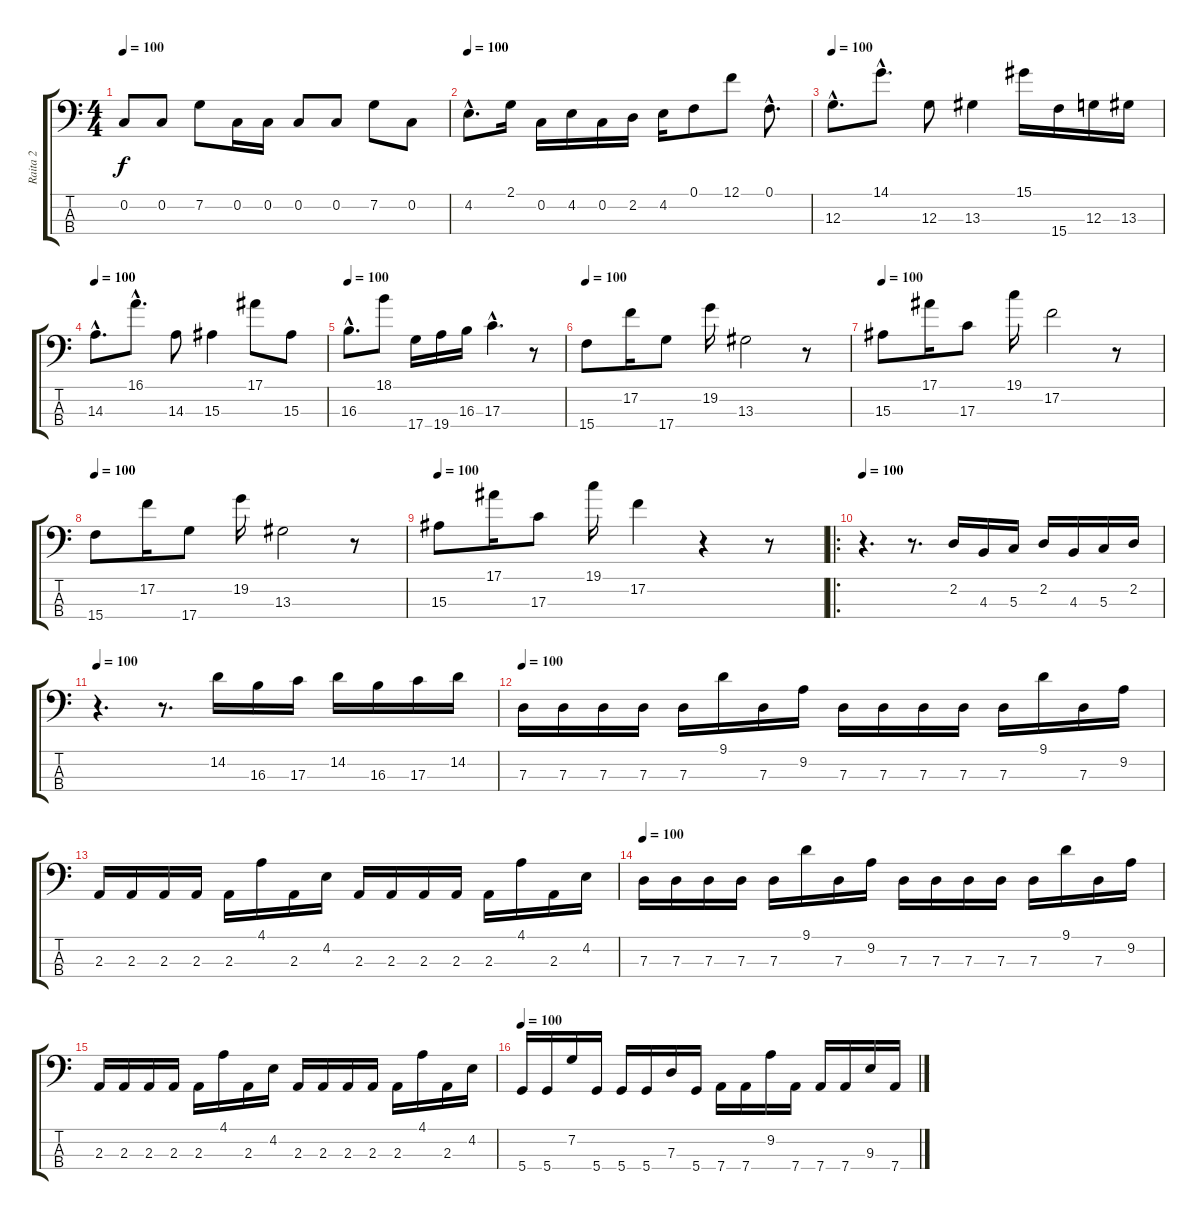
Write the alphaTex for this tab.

\track ("Raita 2" "Raita 2") {instrument acousticbass}
\staff {score tabs}
\tuning (F2 C2 G1 D1) {hide}
\ts (4 4)
\tempo 100
\clef f4
\ks c
0.2.8{dy f} 0.2.8 7.2.8 0.2.16 0.2.16 0.2.8 0.2.8 7.2.8 0.2.8 |
\tempo 100
4.2{hac}.8{d} 2.1.16 0.2.16 4.2.16 0.2.16 2.2.16 4.2.16 0.1.8 12.1.8 0.1{hac}.8{d} |
\tempo 100
12.3{hac}.8{d} 14.1{hac}.8{d} 12.3.8 13.3.4 15.1.16 15.4.16 12.3.16 13.3.16 |
\tempo 100
14.3{hac}.8{d} 16.1{hac}.8{d} 14.3.8 15.3.4 17.1.8 15.3.8 |
\tempo 100
16.3{hac}.8{d} 18.1.8 17.4.16 19.4.16 16.3.16 17.3{hac}.4{d} r.8 |
\tempo 100
15.4.8 17.2.16 17.4.8 19.2.16 13.3.2 r.8 |
\tempo 100
15.3.8 17.1.16 17.3.8 19.1.16 17.2.2 r.8 |
\tempo 100
15.4.8 17.2.16 17.4.8 19.2.16 13.3.2 r.8 |
\tempo 100
15.3.8 17.1.16 17.3.8 19.1.16 17.2.4 r.4 r.8 |
\ro
\tempo 100
r.4{d} r.8{d} 2.2.16 4.3.16 5.3.16 2.2.16 4.3.16 5.3.16 2.2.16 |
\tempo 100
r.4{d} r.8{d} 14.2.16 16.3.16 17.3.16 14.2.16 16.3.16 17.3.16 14.2.16 |
\tempo 100
7.3.16 7.3.16 7.3.16 7.3.16 7.3.16 9.1.16 7.3.16 9.2.16 7.3.16 7.3.16 7.3.16 7.3.16 7.3.16 9.1.16 7.3.16 9.2.16 |
2.3.16 2.3.16 2.3.16 2.3.16 2.3.16 4.1.16 2.3.16 4.2.16 2.3.16 2.3.16 2.3.16 2.3.16 2.3.16 4.1.16 2.3.16 4.2.16 |
\tempo 100
7.3.16 7.3.16 7.3.16 7.3.16 7.3.16 9.1.16 7.3.16 9.2.16 7.3.16 7.3.16 7.3.16 7.3.16 7.3.16 9.1.16 7.3.16 9.2.16 |
2.3.16 2.3.16 2.3.16 2.3.16 2.3.16 4.1.16 2.3.16 4.2.16 2.3.16 2.3.16 2.3.16 2.3.16 2.3.16 4.1.16 2.3.16 4.2.16 |
\tempo 100
5.4.16 5.4.16 7.2.16 5.4.16 5.4.16 5.4.16 7.3.16 5.4.16 7.4.16 7.4.16 9.2.16 7.4.16 7.4.16 7.4.16 9.3.16 7.4.16
